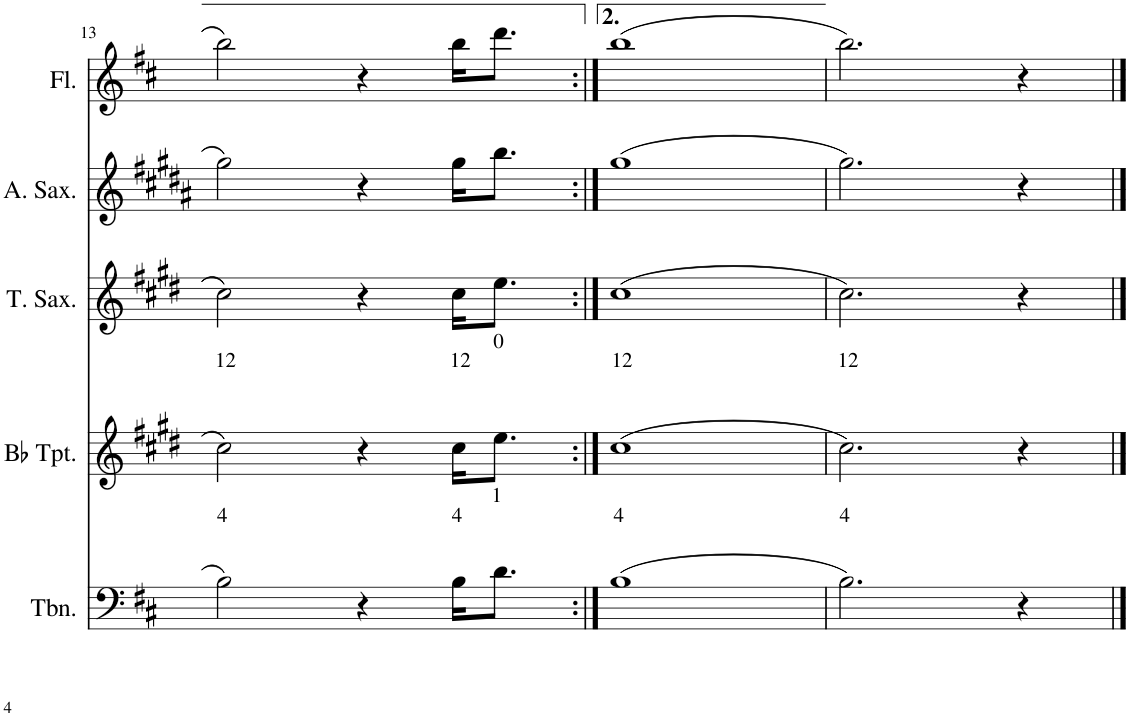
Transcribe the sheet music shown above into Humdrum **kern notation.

**kern	**kern	**kern	**kern	**kern
*part5	*part4	*part3	*part2	*part1
*staff5	*staff4	*staff3	*staff2	*staff1
*I"Trombone	*I"Bb Trumpet	*I"Tenor Saxophone	*I"Alto Saxophone	*I"Flute
*I'Tbn.	*I'Bb Tpt.	*I'T. Sax.	*I'A. Sax.	*I'Fl.
!!LO:PB:g=z
*clefF4	*clefG2	*clefG2	*clefG2	*clefG2
*	*Trd1c2	*Trd8c14	*Trd5c9	*
*k[f#c#]	*k[f#c#g#d#]	*k[f#c#g#d#]	*k[f#c#g#d#a#]	*k[f#c#]
*M4/4	*M4/4	*M4/4	*M4/4	*M4/4
*met(c)	*met(c)	*met(c)	*met(c)	*met(c)
=13	=13	=13	=13	=13
!	!LO:TX:a:t=12	!	!	!
!LO:TX:a:t=4	!	!	!	!
2B\	2cc#\	2cc#\	2gg#\	2bb\
4r	4r	4r	4r	4r
!	!LO:TX:a:t=12	!	!	!
!LO:TX:a:t=4	!	!	!	!
16B\KL	16cc#\KL	16cc#\KL	16gg#\KL	16bb\KL
!	!LO:TX:a:t=0	!	!	!
!LO:TX:a:t=1	!	!	!	!
8.d\J	8.ee\J	8.ee\J	8.bb\J	8.ddd\J
=14:|!	=14:|!	=14:|!	=14:|!	=14:|!
!	!LO:TX:a:t=12	!	!	!
!LO:TX:a:t=4	!	!	!	!
(1B	(1cc#	(1cc#	(1gg#	(1bb
=15	=15	=15	=15	=15
!	!LO:TX:a:t=12	!	!	!
!LO:TX:a:t=4	!	!	!	!
2.B\)	2.cc#\)	2.cc#\)	2.gg#\)	2.bb\)
4r	4r	4r	4r	4r
==	==	==	==	==
*-	*-	*-	*-	*-
